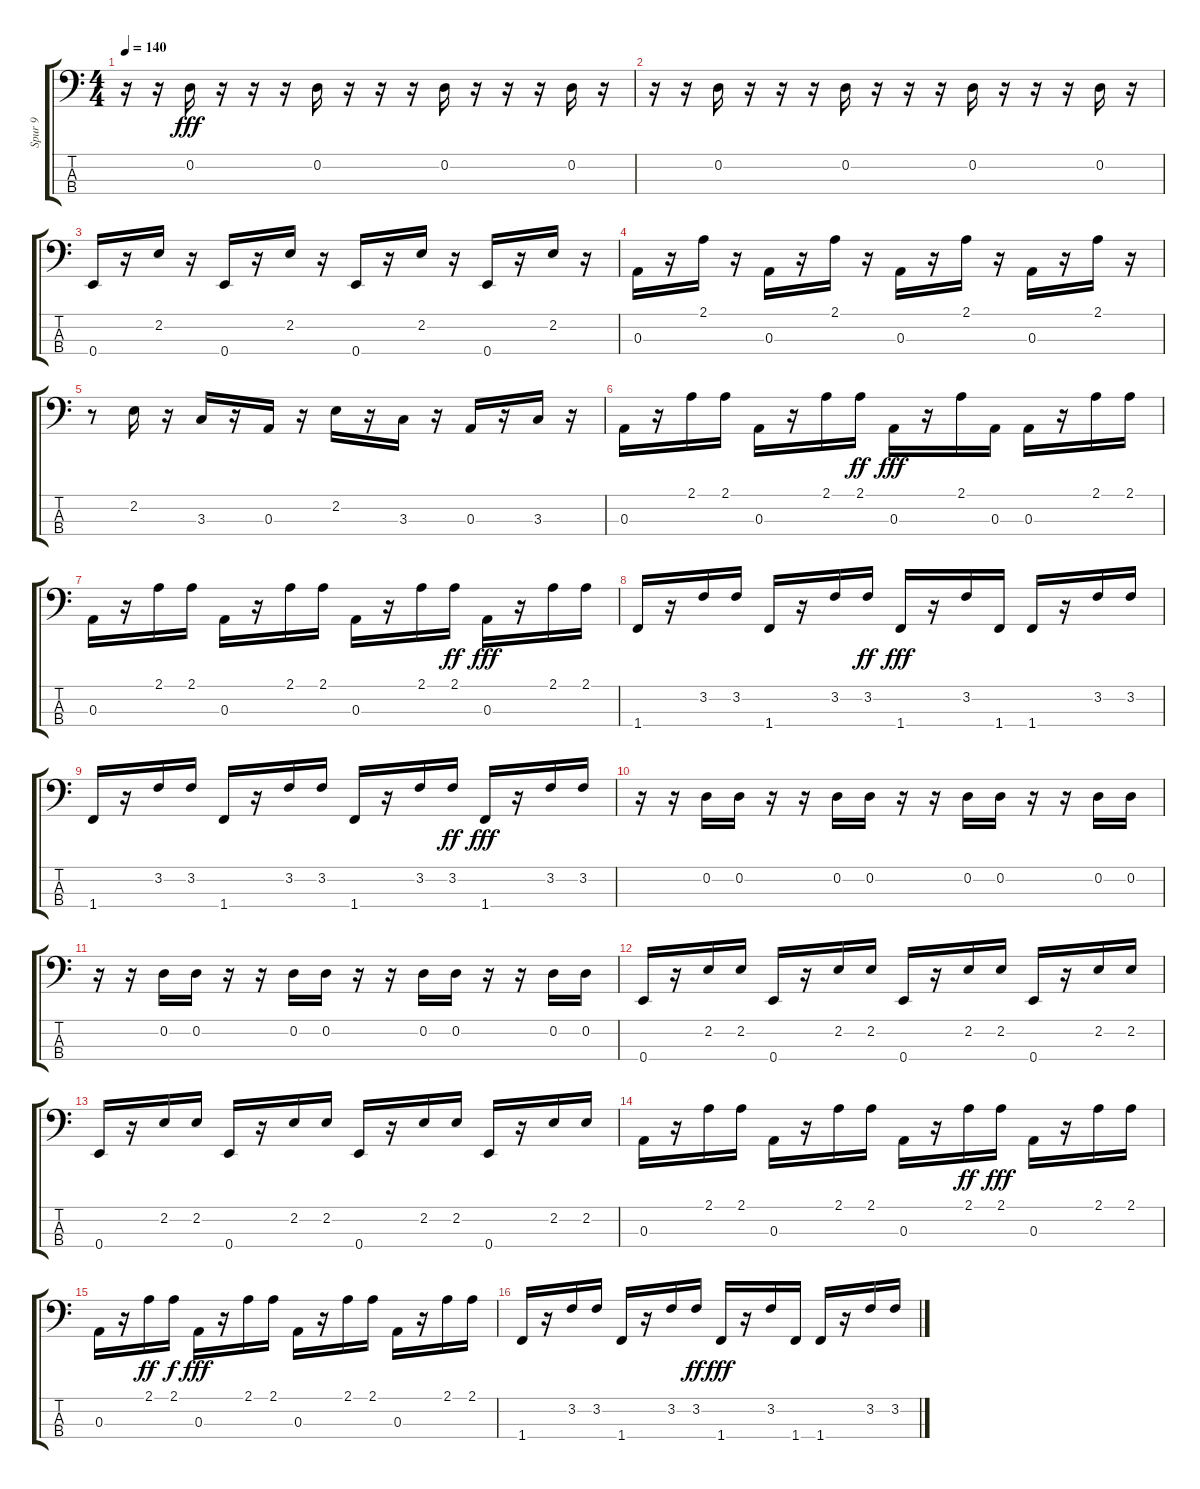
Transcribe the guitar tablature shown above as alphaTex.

\track ("Spur 9" "Spur 9") {instrument electricbassfinger}
\staff {score tabs}
\tuning (G2 D2 A1 E1) {hide}
\ts (4 4)
\tempo 140
\clef f4
\ks c
r.16{dy fff} r.16 0.2.16 r.16 r.16 r.16 0.2.16 r.16 r.16 r.16 0.2.16 r.16 r.16 r.16 0.2.16 r.16 |
r.16 r.16 0.2.16 r.16 r.16 r.16 0.2.16 r.16 r.16 r.16 0.2.16 r.16 r.16 r.16 0.2.16 r.16 |
0.4.16 r.16 2.2.16 r.16 0.4.16 r.16 2.2.16 r.16 0.4.16 r.16 2.2.16 r.16 0.4.16 r.16 2.2.16 r.16 |
0.3.16 r.16 2.1.16 r.16 0.3.16 r.16 2.1.16 r.16 0.3.16 r.16 2.1.16 r.16 0.3.16 r.16 2.1.16 r.16 |
r.8 2.2.16 r.16 3.3.16 r.16 0.3.16 r.16 2.2.16 r.16 3.3.16 r.16 0.3.16 r.16 3.3.16 r.16 |
0.3.16 r.16 2.1.16 2.1.16 0.3.16 r.16 2.1.16 2.1.16{dy ff} 0.3.16{dy fff} r.16 2.1.16 0.3.16 0.3.16 r.16 2.1.16 2.1.16 |
0.3.16 r.16 2.1.16 2.1.16 0.3.16 r.16 2.1.16 2.1.16 0.3.16 r.16 2.1.16 2.1.16{dy ff} 0.3.16{dy fff} r.16 2.1.16 2.1.16 |
1.4.16 r.16 3.2.16 3.2.16 1.4.16 r.16 3.2.16 3.2.16{dy ff} 1.4.16{dy fff} r.16 3.2.16 1.4.16 1.4.16 r.16 3.2.16 3.2.16 |
1.4.16 r.16 3.2.16 3.2.16 1.4.16 r.16 3.2.16 3.2.16 1.4.16 r.16 3.2.16 3.2.16{dy ff} 1.4.16{dy fff} r.16 3.2.16 3.2.16 |
r.16 r.16 0.2.16 0.2.16 r.16 r.16 0.2.16 0.2.16 r.16 r.16 0.2.16 0.2.16 r.16 r.16 0.2.16 0.2.16 |
r.16 r.16 0.2.16 0.2.16 r.16 r.16 0.2.16 0.2.16 r.16 r.16 0.2.16 0.2.16 r.16 r.16 0.2.16 0.2.16 |
0.4.16 r.16 2.2.16 2.2.16 0.4.16 r.16 2.2.16 2.2.16 0.4.16 r.16 2.2.16 2.2.16 0.4.16 r.16 2.2.16 2.2.16 |
0.4.16 r.16 2.2.16 2.2.16 0.4.16 r.16 2.2.16 2.2.16 0.4.16 r.16 2.2.16 2.2.16 0.4.16 r.16 2.2.16 2.2.16 |
0.3.16 r.16 2.1.16 2.1.16 0.3.16 r.16 2.1.16 2.1.16 0.3.16 r.16 2.1.16{dy ff} 2.1.16{dy fff} 0.3.16 r.16 2.1.16 2.1.16 |
0.3.16 r.16 2.1.16{dy ff} 2.1.16{dy f} 0.3.16{dy fff} r.16 2.1.16 2.1.16 0.3.16 r.16 2.1.16 2.1.16 0.3.16 r.16 2.1.16 2.1.16 |
1.4.16 r.16 3.2.16 3.2.16 1.4.16 r.16 3.2.16 3.2.16{dy ff} 1.4.16{dy fff} r.16 3.2.16 1.4.16 1.4.16 r.16 3.2.16 3.2.16
